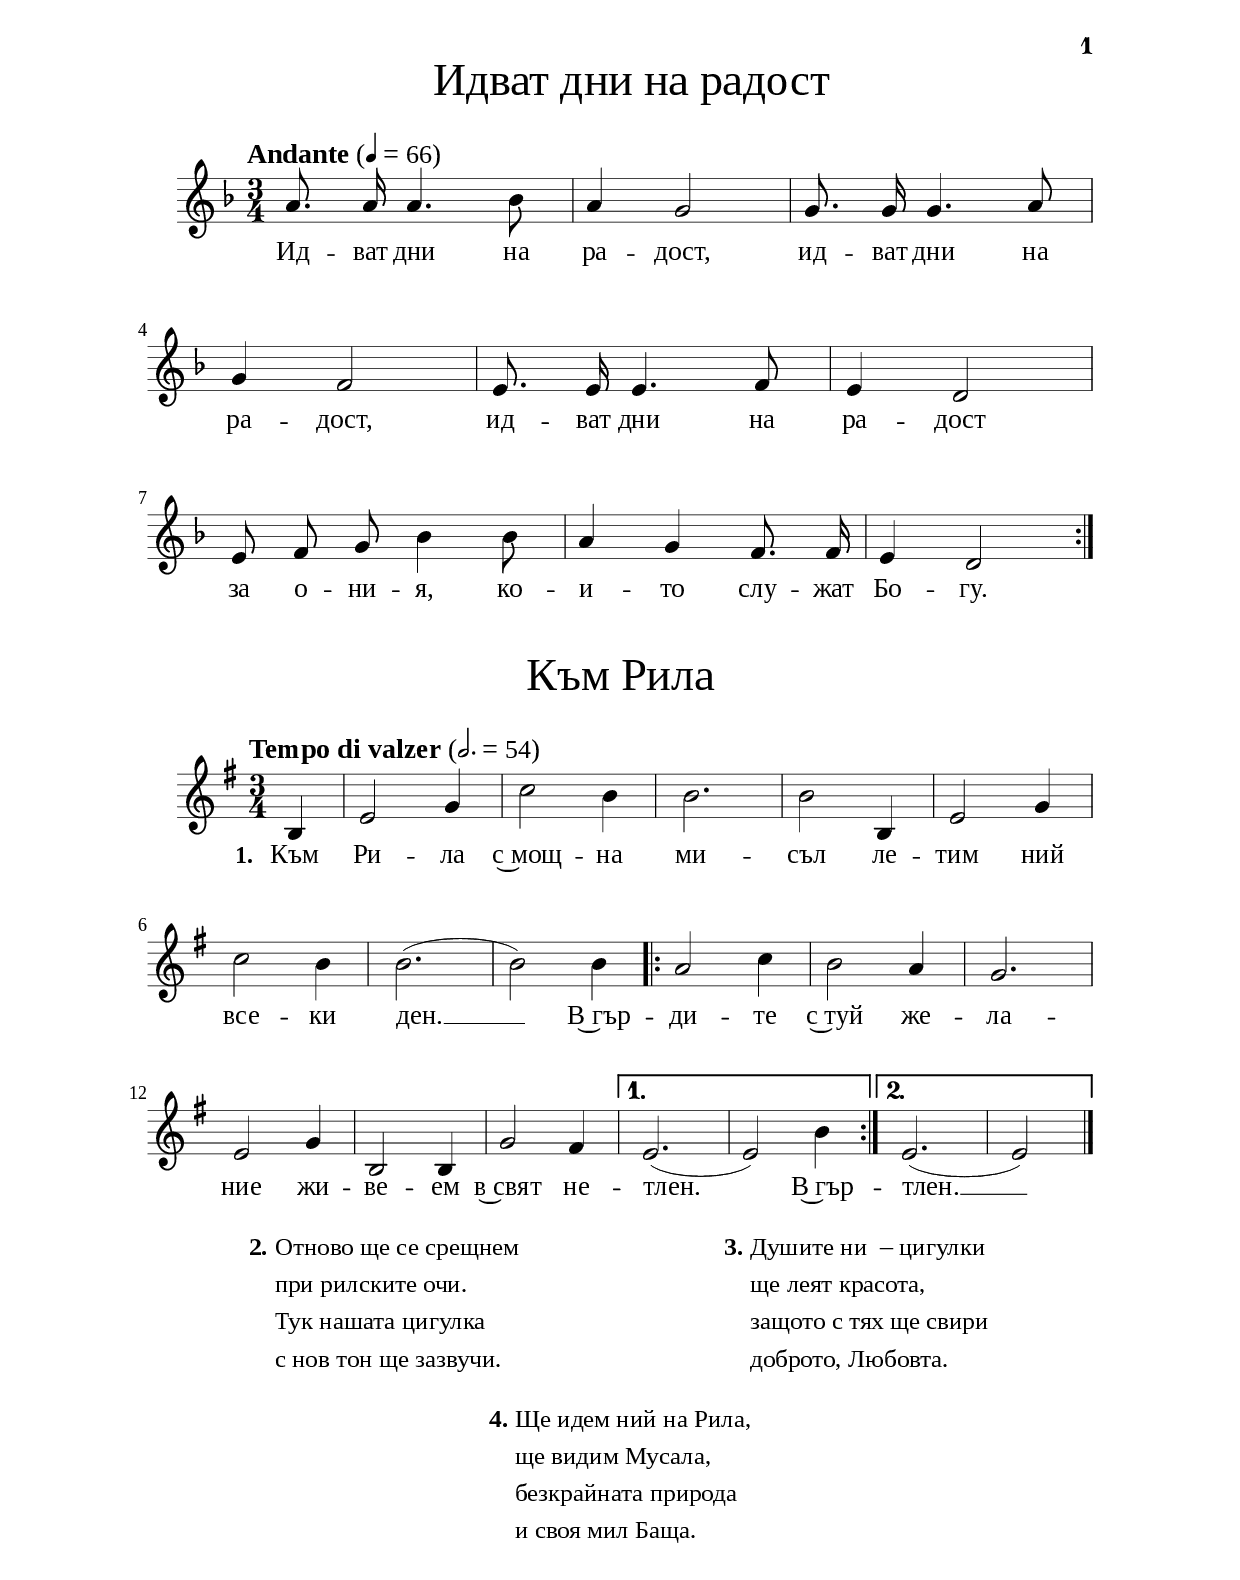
\version "2.24.4"

% include paper part and global functions
\include "include/globals.ily"

\bookpart {
  \label #'ref056_1
  \tocItem \markup "Идват дни на радост"
  \include "include/bookpart-paper.ily"
  \score {
    \include "include/score-layout.ily"

    \new Voice \absolute  {
      \clef treble
      \key d \minor
      \time 3/4
      \autoBeamOff
      \tempoFunc "Andante" 4 "66"
      a'8. a'16 a'4. bes'8 | a'4 g'2 | g'8. g'16 g'4. a'8 | \break
      g'4 f'2 | e'8. e'16 e'4. f'8 | e'4 d'2 | \break
      e'8 f'8 g'8 bes'4 bes'8 | a'4 g'4 f'8. f'16 | e'4 d'2 | \bar ":|."
    }

    \addlyrics {
      Ид -- ват дни на ра -- дост, ид -- ват дни на
      ра -- дост, ид -- ват дни на ра -- дост
      за о -- ни -- я, ко -- и -- то слу -- жат Бо -- гу.
    }

    \header {
      title = \titleFunc #'ref_desc_2 "  Идват дни на радост" "Idvat dni na radost"
    }

    \midi{}

  } % score


  \label #'ref056_2
  \tocItem \markup "Към Рила"

  \include "include/bookpart-paper.ily"
  \score {
    \include "include/score-layout.ily"

    \new Voice \absolute  {
      \clef treble
      \key e \minor
      \time 3/4
      \tempoFunc "Tempo di valzer" 2. "54"
      \partial 4 b4 | e'2 g'4 | c''2 b'4 | b'2. | b'2 b4 | e'2 g'4 | \break
      c''2 b'4 | b'2. ( | b'2 ) b'4 |
      \repeat volta 2 {
        a'2 c''4 | b'2 a'4 | g'2. \break
        e'2 g'4 | b2 b4 | g'2 fis'4
      }
      \alternative {
        { e'2. ( | e'2 ) b'4 | }
        { e'2. ( | e'2 ) \bar "|." }
      }
    }

    \addlyrics {
      \set stanza = "1. " Към Ри -- ла с~мощ -- на ми -- съл ле -- тим ний
      все -- ки ден. __ В~гър -- ди -- те с~туй же -- ла --
      ние жи -- ве -- ем в~свят не -- тлен. В~гър -- тлен. __
    }

    \header {
      title = \titleFunc #'ref_desc_2 "Към Рила" "Kăm Rila"
    }

    \midi{}

  } % score

  \markup \abs-fontsize #12  \override #`(baseline-skip . ,bgCoupletBaselineSkip){
    \fill-line {
      \hspace #0.1
      \column {
        \line {
          \bold "2."
          \column {
            "Отново ще се срещнем"
            "при рилските очи."
            "Тук нашата цигулка"
            "с нов тон ще зазвучи."
          }
        }

      }
      \hspace #0.1
      % adds horizontal spacing between columns
      \column {
        \line {
          \bold "3."
          \column {
            "Душите ни  – цигулки"
            "ще леят красота,"
            "защото с тях ще свири"
            "доброто, Любовта."
          }
        }
        % adds vertical spacing between verses

      }\hspace #0.1
    }
  }


  \markup \abs-fontsize #12 \override #`(baseline-skip . ,bgCoupletBaselineSkip){

    \fill-line {
      \column {
        \vspace #1
        \line {
          \bold "4."
          \column {
            "Ще идем ний на Рила,"
            "ще видим Мусала,"
            "безкрайната природа"
            "и своя мил Баща."
          }
        }
      }
    }
  }
} % bookpart
